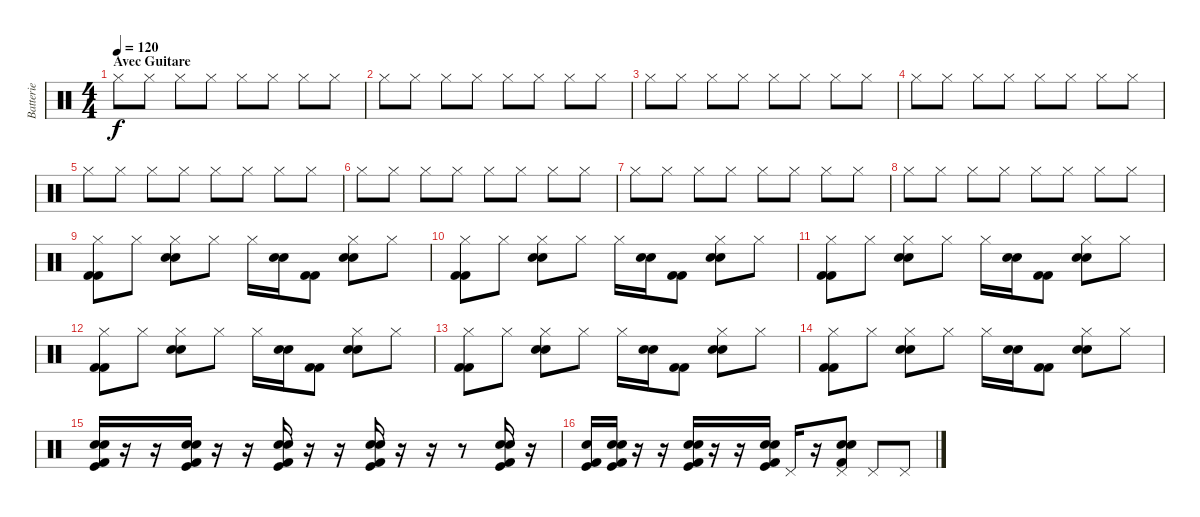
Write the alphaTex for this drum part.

\track ("Batterie" "Batterie") {instrument percussion}
\staff {score}
\articulation defaults
\ts (4 4)
\section ("" "Avec Guitare")
\tempo 120
\clef neutral
\ks c "Hi-Hat (closed)".8{dy f} "Hi-Hat (closed)".8 "Hi-Hat (closed)".8 "Hi-Hat (closed)".8 "Hi-Hat (closed)".8 "Hi-Hat (closed)".8 "Hi-Hat (closed)".8 "Hi-Hat (closed)".8
|
"Hi-Hat (closed)".8 "Hi-Hat (closed)".8 "Hi-Hat (closed)".8 "Hi-Hat (closed)".8 "Hi-Hat (closed)".8 "Hi-Hat (closed)".8 "Hi-Hat (closed)".8 "Hi-Hat (closed)".8 |
"Hi-Hat (closed)".8 "Hi-Hat (closed)".8 "Hi-Hat (closed)".8 "Hi-Hat (closed)".8 "Hi-Hat (closed)".8 "Hi-Hat (closed)".8 "Hi-Hat (closed)".8 "Hi-Hat (closed)".8 |
"Hi-Hat (closed)".8 "Hi-Hat (closed)".8 "Hi-Hat (closed)".8 "Hi-Hat (closed)".8 "Hi-Hat (closed)".8 "Hi-Hat (closed)".8 "Hi-Hat (closed)".8 "Hi-Hat (closed)".8 |
"Hi-Hat (closed)".8 "Hi-Hat (closed)".8 "Hi-Hat (closed)".8 "Hi-Hat (closed)".8 "Hi-Hat (closed)".8 "Hi-Hat (closed)".8 "Hi-Hat (closed)".8 "Hi-Hat (closed)".8 |
"Hi-Hat (closed)".8 "Hi-Hat (closed)".8 "Hi-Hat (closed)".8 "Hi-Hat (closed)".8 "Hi-Hat (closed)".8 "Hi-Hat (closed)".8 "Hi-Hat (closed)".8 "Hi-Hat (closed)".8 |
"Hi-Hat (closed)".8 "Hi-Hat (closed)".8 "Hi-Hat (closed)".8 "Hi-Hat (closed)".8 "Hi-Hat (closed)".8 "Hi-Hat (closed)".8 "Hi-Hat (closed)".8 "Hi-Hat (closed)".8 |
"Hi-Hat (closed)".8 "Hi-Hat (closed)".8 "Hi-Hat (closed)".8 "Hi-Hat (closed)".8 "Hi-Hat (closed)".8 "Hi-Hat (closed)".8 "Hi-Hat (closed)".8 "Hi-Hat (closed)".8 |
("Hi-Hat (closed)" "Kick (hit) 2" "Kick (hit) 2").8 "Hi-Hat (closed)".8 ("Hi-Hat (closed)" "Electric Snare (hit)" "Electric Snare (hit)").8 "Hi-Hat (closed)".8 "Hi-Hat (closed)".16 ("Electric Snare (hit)" "Electric Snare (hit)").16 ("Kick (hit) 2" "Kick (hit) 2").8 ("Hi-Hat (closed)" "Electric Snare (hit)" "Electric Snare (hit)").8 "Hi-Hat (closed)".8 |
("Hi-Hat (closed)" "Kick (hit) 2" "Kick (hit) 2").8 "Hi-Hat (closed)".8 ("Hi-Hat (closed)" "Electric Snare (hit)" "Electric Snare (hit)").8 "Hi-Hat (closed)".8 "Hi-Hat (closed)".16 ("Electric Snare (hit)" "Electric Snare (hit)").16 ("Kick (hit) 2" "Kick (hit) 2").8 ("Hi-Hat (closed)" "Electric Snare (hit)" "Electric Snare (hit)").8 "Hi-Hat (closed)".8 |
("Hi-Hat (closed)" "Kick (hit) 2" "Kick (hit) 2").8 "Hi-Hat (closed)".8 ("Hi-Hat (closed)" "Electric Snare (hit)" "Electric Snare (hit)").8 "Hi-Hat (closed)".8 "Hi-Hat (closed)".16 ("Electric Snare (hit)" "Electric Snare (hit)").16 ("Kick (hit) 2" "Kick (hit) 2").8 ("Hi-Hat (closed)" "Electric Snare (hit)" "Electric Snare (hit)").8 "Hi-Hat (closed)".8 |
("Hi-Hat (closed)" "Kick (hit) 2" "Kick (hit) 2").8 "Hi-Hat (closed)".8 ("Hi-Hat (closed)" "Electric Snare (hit)" "Electric Snare (hit)").8 "Hi-Hat (closed)".8 "Hi-Hat (closed)".16 ("Electric Snare (hit)" "Electric Snare (hit)").16 ("Kick (hit) 2" "Kick (hit) 2").8 ("Hi-Hat (closed)" "Electric Snare (hit)" "Electric Snare (hit)").8 "Hi-Hat (closed)".8 |
("Hi-Hat (closed)" "Kick (hit) 2" "Kick (hit) 2").8 "Hi-Hat (closed)".8 ("Hi-Hat (closed)" "Electric Snare (hit)" "Electric Snare (hit)").8 "Hi-Hat (closed)".8 "Hi-Hat (closed)".16 ("Electric Snare (hit)" "Electric Snare (hit)").16 ("Kick (hit) 2" "Kick (hit) 2").8 ("Hi-Hat (closed)" "Electric Snare (hit)" "Electric Snare (hit)").8 "Hi-Hat (closed)".8 |
("Hi-Hat (closed)" "Kick (hit) 2" "Kick (hit) 2").8 "Hi-Hat (closed)".8 ("Hi-Hat (closed)" "Electric Snare (hit)" "Electric Snare (hit)").8 "Hi-Hat (closed)".8 "Hi-Hat (closed)".16 ("Electric Snare (hit)" "Electric Snare (hit)").16 ("Kick (hit) 2" "Kick (hit) 2").8 ("Hi-Hat (closed)" "Electric Snare (hit)" "Electric Snare (hit)").8 "Hi-Hat (closed)".8 |
("Snare (hit) 2" "Electric Snare (hit)" "Kick (hit)" "Kick (hit) 2").16 r.16 r.16 ("Snare (hit) 2" "Electric Snare (hit)" "Kick (hit)" "Kick (hit) 2").16 r.16 r.16 ("Snare (hit) 2" "Electric Snare (hit)" "Kick (hit)" "Kick (hit) 2").16 r.16 r.16 ("Snare (hit) 2" "Electric Snare (hit)" "Kick (hit)" "Kick (hit) 2").16 r.16 r.16 r.8 ("Snare (hit) 2" "Electric Snare (hit)" "Kick (hit)" "Kick (hit) 2").16 r.16 |
("Electric Snare (hit)" "Kick (hit)" "Kick (hit) 2").16 ("Snare (hit) 2" "Electric Snare (hit)" "Kick (hit)" "Kick (hit) 2").16 r.16 r.16 ("Snare (hit) 2" "Electric Snare (hit)" "Kick (hit)" "Kick (hit) 2").16 r.16 r.16 ("Snare (hit) 2" "Electric Snare (hit)" "Kick (hit)" "Kick (hit) 2").16 "Pedal Hi-Hat (hit)".16 r.16 ("Pedal Hi-Hat (hit)" "Snare (hit) 2" "Electric Snare (hit)" "Kick (hit) 2").8 "Pedal Hi-Hat (hit)".8 "Pedal Hi-Hat (hit)".8
